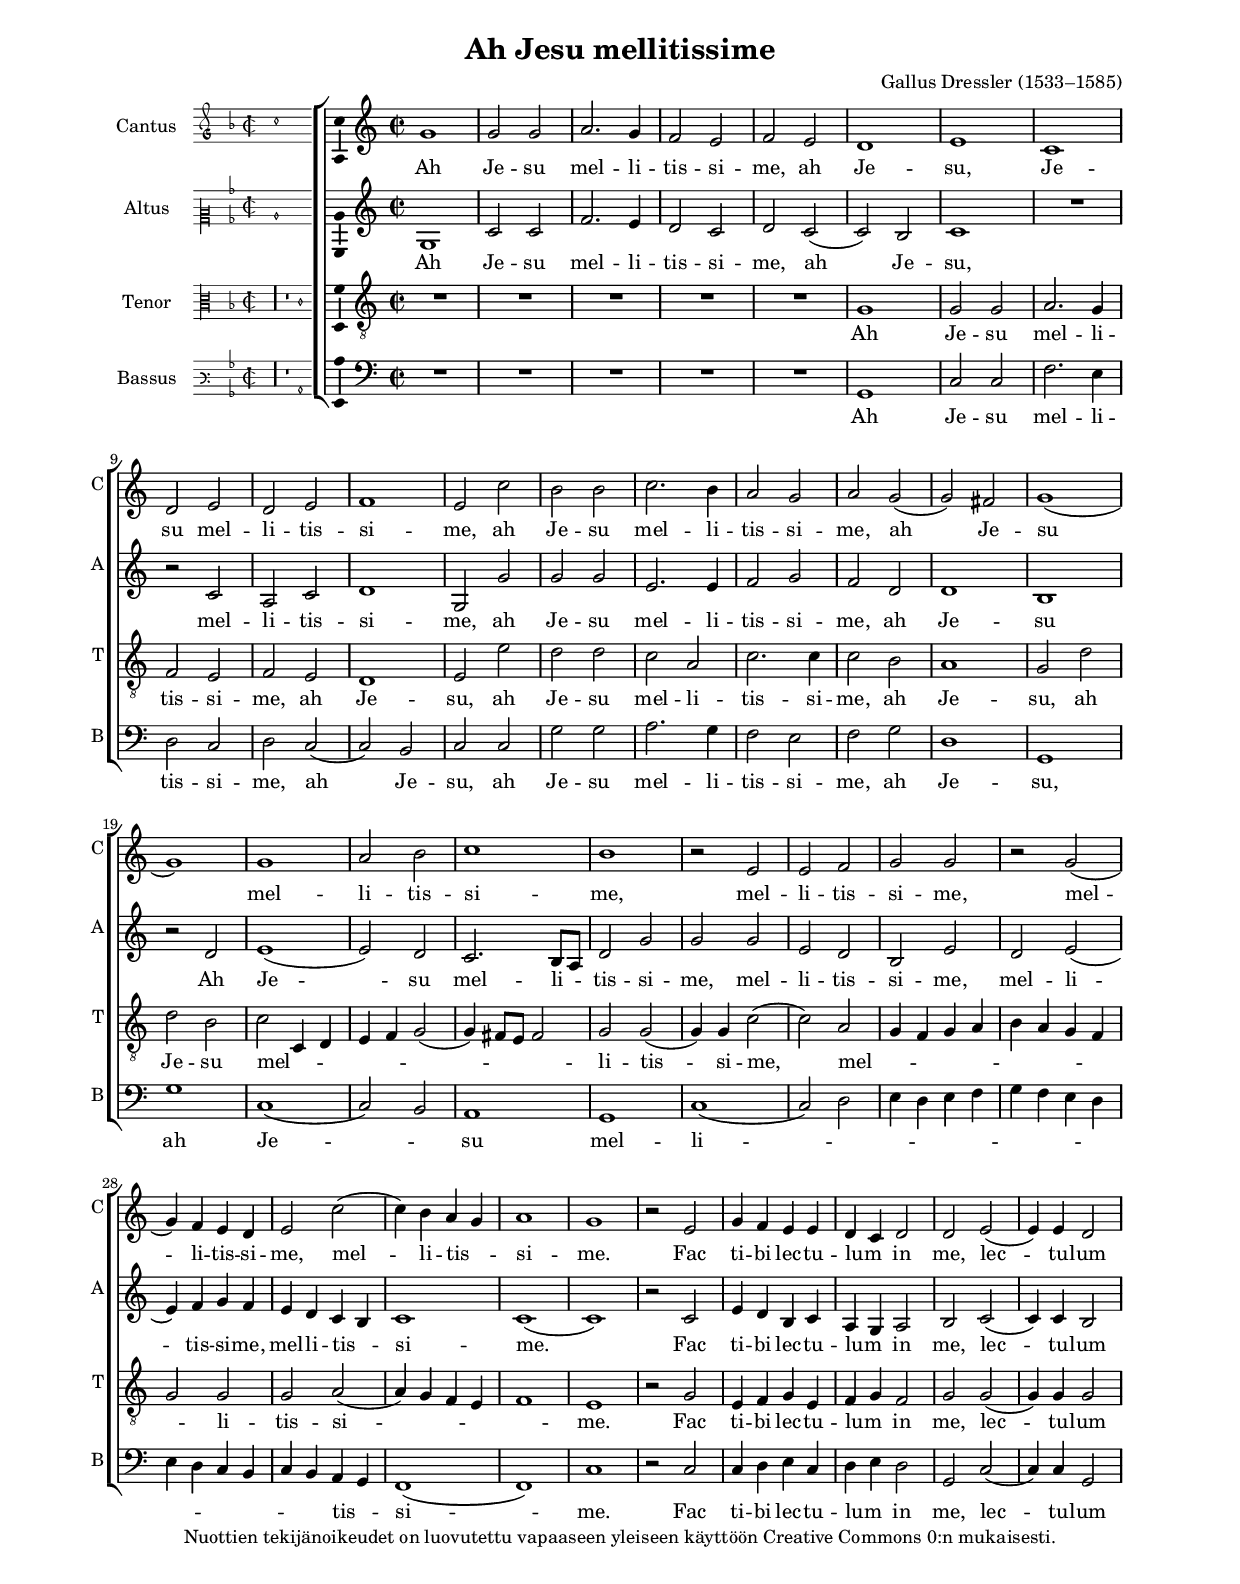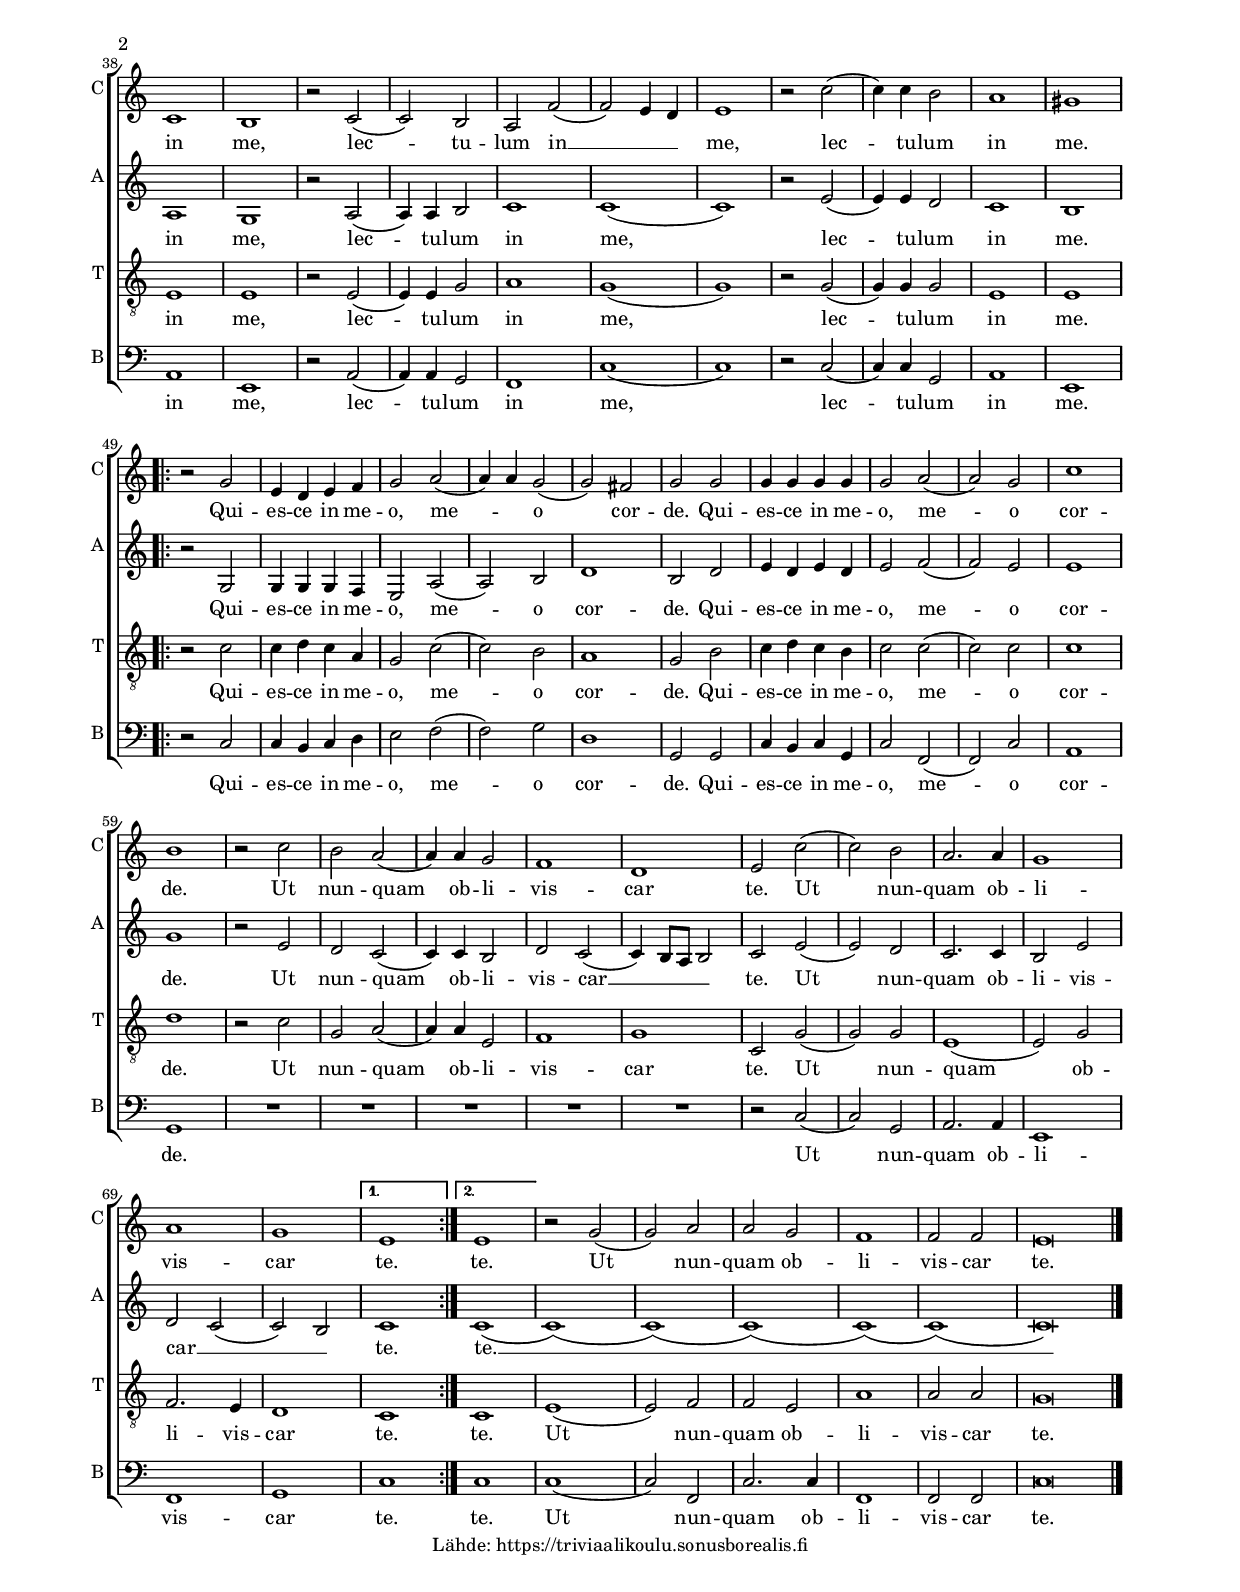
\version "2.20.0"
\include "suomi.ly"

\include "../paper-margins.ily"

#(set-global-staff-size 16)

global = {
%  \numericTimeSignature
  \time 2/2
%	\set Timing.measureLength = #(ly:make-moment 4/2)
%  \autoBeamOff
  \key c \major
  \set Staff.midiInstrument = #"voice oohs"
}


SopranoMusic = \transpose f c { \relative c'' {
	\set Staff.instrumentName = #"Cantus"
	\set Staff.shortInstrumentName = "C"

	\incipit { \clef "mensural-g" \key f \major \time 2/2 c''1 }

	c1 | c2 c | d2. c4 | b2 a | b a | g1 | a | f |
	g2 a | g a | b1 | a2 f' | e e | f2. e4 | d2 c |
	d c( | c) h | c1( | c) | c | d2 e | f1 | e |
% p2
	r2 a, | a b | c c | r c( | c4) b a g |
	a2 f'( | f4) e d c | d1 | c |
	r2 a | c4 b a a | g f g2 | g a( | a4) a g2 | f1 | e |
	r2 f( | f) e | d b'( | b) a4 g | a1 |
% p3
	r2 f'( | f4) f e2 | d1 | cis |

	\break
	\repeat volta 2 { 
		r2 c | a4 g a b | c2 d( | d4) d c2( | c) h | c c |
		c4 c c c | c2 d( | d) c | f1 | e |
		r2 f | e d( | d4) d c2 | b1 | g | a2 f'( | f) e |
	% p4
		d2. d4 | c1 | d | c |
	}
	\alternative {
	  {
		 a |
	  }
	  {
		 a |
	  }
	}

	r2 c( | c) d | d c | b1 | b2 b |

    \time 4/2
    \once \override Staff.TimeSignature.break-visibility = ##(#t #f #t)
    a\breve \bar "|."
  }
}

stanzaOneLyrics = \lyricmode {
	Ah Je -- su mel -- li -- tis -- si -- me,
	ah Je -- su,
	Je -- su mel -- li -- tis -- si -- me,
	ah Je -- su mel -- li -- tis -- si -- me,
	ah Je -- su mel -- li -- tis -- si -- me,
	mel -- li -- tis -- si -- me,
	mel -- li -- tis -- si -- me,
	mel -- li -- tis -- _ si -- me.

	Fac ti -- bi lec -- tu -- lum _ in me,
	lec -- tu -- lum in me,
	lec -- tu -- lum in __ _ _ me,
	lec -- tu -- lum in me.

	Qui -- es -- ce in me -- o, me -- _ o cor -- de.
	Qui -- es -- ce in me -- o, me -- o cor -- de.

	Ut nun -- quam ob -- li -- vis -- car te.
	Ut nun -- quam ob -- li -- vis -- car te.

	te.
	Ut nun -- quam ob -- li -- vis -- car te.
}

AltoMusic = \transpose f c { \relative c' {
	\set Staff.instrumentName = #"Altus"
	\set Staff.shortInstrumentName = "A"

	\incipit {
	  \clef "mensural-c2"
	  \override Staff.KeySignature.flat-positions = #'((-5 . 5))
	  \key f \major
	  \time 2/2
	  c'1
	}

  	c1 | f2 f | b2. a4 | g2 f | g f( | f) e | f1 | R |
	r2 f | d f | g1 | c,2 c' | c c | a2. a4 | b2 c | b g |
	g1 | e | r2 g | a1( | a2) g | f2. e8 d | g2 c | c c |
% p2
  a g | e a | g a( | a4) b c b | a g f e | f1 | f( | f) |
  r2 f | a4 g e f | d c d2 | e f( | f4) f e2| d1 | c |
  r2 d( | d4) d e2 | f1 | f( | f) |
% p3
  r2 a( | a4) a g2 | f1 | e |

  \repeat volta 2 {
	  r2 c | c4 c c b | a2 d( | d) e |
	  g1 | e2 g | a4 g a g | a2 b( | b) a | a1 | c |
	  r2 a | g f( | f4) f e2 | g f( | f4) e8 d e2 |
	  f a( | a) g |
	% p4
	  f2. f4 | e2 a | g f( | f) e |
  }
  \alternative {
  	{
  		f1 |
  	}
  	{
  		f1( |
  	}
  }

  f)( | f)( | f)( | f)( | f)( |

  \time 4/2
  \once \override Staff.TimeSignature.break-visibility = ##(#t #f #t)
  f\breve) \bar "|."
  }
}

stanzaOneLyricsAlto = \lyricmode {
	Ah Je -- su mel -- li -- tis -- si -- me,
	ah Je -- su,
	mel -- li -- tis -- si -- me,
	ah Je -- su mel -- li -- tis -- si -- me,
	ah Je -- su

  Ah Je -- su mel -- li -- _ tis -- si -- me,
	mel -- li -- tis -- si -- me,
	mel -- li -- tis -- si -- me,
	mel -- li -- tis -- _ si -- me.

	Fac ti -- bi lec -- tu -- lum _ in me,
	lec -- tu -- lum in me,
	lec -- tu -- lum in me,
	lec -- tu -- lum in me.

	Qui -- es -- ce in me -- o, me -- o cor -- de.
	Qui -- es -- ce in me -- o, me -- o cor -- de.

	Ut nun -- quam ob -- li -- vis -- car __ _ _ _ te.
	Ut nun -- quam ob -- li -- vis -- car __ _ _ te.
	te. __
}


TenoreMusic = \transpose f c { \relative c' {
	\set Staff.instrumentName = #"Tenor"
	\set Staff.shortInstrumentName = "T"

	\incipit { \clef "mensural-c3" \key f \major \time 2/2 r\maxima r1 c' }

	\clef "treble_8"
	\repeat unfold 5 { R1 | }
	c | c2 c | d2. c4 |
  b2 a | b a | g1 | a2 a' | g g | f d | f2. f4 | f2 e |
  d1 | c2 g' | g e | f2 f,4 g | a b c2( | c4) h8 a h2 |
% p2
  c c( | c4) c f2( | f) d | c4 b c d | e d c b | c2 c |
  c d( | d4) c b a | b1 | a |
  r2 c | a4 b c a | b c b2 | c c( | c4) c c2 | a1 | a |
  r2 a( | a4) a c2 | d1 | c( | c) |
% p3
  r2 c( | c4) c c2 | a1 | a |

  \repeat volta 2 {
	  r2 f' | f4 g f d | c2 f( | f) e |
	  d1 | c2 e | f4 g f e | f2 f( | f) f | f1 g |
	  r2 f | c d( | d4) d a2 | b1 | c | f,2 c'( | c) c |
	% p4
	  a1( | a2) c | b2. a4 | g1 |
  }
  \alternative {
  	{
	  f |
  	}
  	{
	  f |
  	}
  }

  a( | a2) b | b a | d1 | d2 d |

  \time 4/2
  \once \override Staff.TimeSignature.break-visibility = ##(#t #f #t)
  c\breve \bar "|."
  }
}

stanzaOneLyricsTenor = \lyricmode {
	Ah Je -- su mel -- li -- tis -- si -- me,
	ah Je -- su,
	ah Je -- su mel -- li -- tis -- si -- me,
	ah Je -- su,
	ah Je -- su
	mel -- _ _ _ _ _ _ _ _ li --  tis -- si -- me,
	mel -- _ _ _ _ _ _ _ _ _ li -- tis -- si -- _ _ _ _ me.

	Fac ti -- bi lec -- tu -- lum _ in me,
	lec -- tu -- lum in me,
	lec -- tu -- lum in me,
	lec -- tu -- lum in me.

	Qui -- es -- ce in me -- o, me -- o cor -- de.
	Qui -- es -- ce in me -- o, me -- o cor -- de.

	Ut nun -- quam ob -- li -- vis -- car te.
	Ut nun -- quam ob -- li -- vis -- car te.
	te.
	Ut nun -- quam ob -- li -- vis -- car te.
}


BassMusic = \transpose f c { \relative c {
	\set Staff.instrumentName = #"Bassus"
	\set Staff.shortInstrumentName = "B"

  \incipit {
    \clef "mensural-f"
    \set Staff.middleCClefPosition = #4
    \set Staff.middleCPosition = #4
    \set Staff.clefPosition = #0
    \override Staff.KeySignature.flat-positions = #'((-5 . 5))
    \key f \major
    \time 2/2
    r\maxima r1 c
  }

	\clef bass
	\repeat unfold 5 { R | }
	c | f2 f | b2. a4 | g2 f | g f( | f) e | f f |
	c' c | d2. c4 | b2 a | b c | g1 | c, | c' |
	f,( | f2) e | d1 | c | 
% p2 
	f( | f2) g | a4 g a b | c b a g | a g f e | f e d c |
	b1( | b) | f' |
	r2 f2 | f4 g a f | g a g2 | c, f( | f4) f c2 | d1 | a |
	r2 d( | d4) d c2 | b1 | f'( | f) |
% p3
	r2 f( | f4) f c2 | d1 | a |

	\repeat volta 2 {
		r2 f' | f4 e f g | a2 b( | b) c |
		g1 | c,2 c | f4 e f c | f2 b,( | b) f' | d1 | c |
		\repeat unfold 5 { R | } |
	% p4
		r2 f( | f) c | d2. d4 | a1 | b | c |
	}
	\alternative {
		{
		    f |
		}
		{
		    f |
		}
	}

	f( | f2) b, | f'2. f4 | b,1 | b2 b |

	\time 4/2
	\once \override Staff.TimeSignature.break-visibility = ##(#t #f #t)
	f'\breve \bar "|."
  }
}

stanzaOneLyricsBass = \lyricmode {
	Ah Je -- su mel -- li -- tis -- si -- me,
	ah Je -- su,
	ah Je -- su mel -- li -- tis -- si -- me,
	ah Je -- su,
	ah Je -- _ su
	mel -- li -- _ _ _ _ _ _ _ _ _ _ _ _ _ _ _ tis -- _ si -- me.

	Fac ti -- bi lec -- tu -- lum _ in me,
	lec -- tu -- lum in me,
	lec -- tu -- lum in me,
	lec -- tu -- lum in me.

	Qui -- es -- ce in me -- o, me -- o cor -- de.
	Qui -- es -- ce in me -- o, me -- o cor -- de.

	Ut nun -- quam ob -- li -- vis -- car te.
	te.
	Ut nun -- quam ob -- li -- vis -- car te.
}



\header {
  title = "Ah Jesu mellitissime"
%  subtitle = ""
  composer = "Gallus Dressler (1533–1585)"
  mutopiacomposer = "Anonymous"
%  instrument = "Voice (SATB)"
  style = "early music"
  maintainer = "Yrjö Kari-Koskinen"
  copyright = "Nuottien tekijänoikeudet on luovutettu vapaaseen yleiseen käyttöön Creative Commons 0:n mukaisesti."
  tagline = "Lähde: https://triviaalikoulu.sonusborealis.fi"
}

\score {
  \new ChoirStaff <<
    \new Staff <<
      \new Voice = "Soprano" {
		    \global
        \SopranoMusic
      }
     \new Lyrics \lyricsto "Soprano" {
       \stanzaOneLyrics
     }
    >>
    \new Staff <<
      \new Voice = "Alto" {
        \global
        \AltoMusic
      }
     \new Lyrics \lyricsto "Alto" {
       \stanzaOneLyricsAlto
     }
    >>
    \new Staff <<
      \new Voice = "Tenore" {
        \global
        \TenoreMusic
      }
      \new Lyrics \lyricsto "Tenore" {
       \stanzaOneLyricsTenor
      }
    >>
    \new Staff <<
      \new Voice = "Bass" {
        \global
        \BassMusic
      }
      \new Lyrics \lyricsto "Bass" {
       \stanzaOneLyricsBass
      }
    >>
  >>
  \layout {
    \context {
      \Voice
      \consists "Ambitus_engraver"
    }
    indent = 3.5\cm
    incipit-width = 2\cm
    \context {
     \Staff \RemoveEmptyStaves
   }
    \context {
     \Score
     \override VerticalAxisGroup.remove-first = ##t
    }
  }
}
